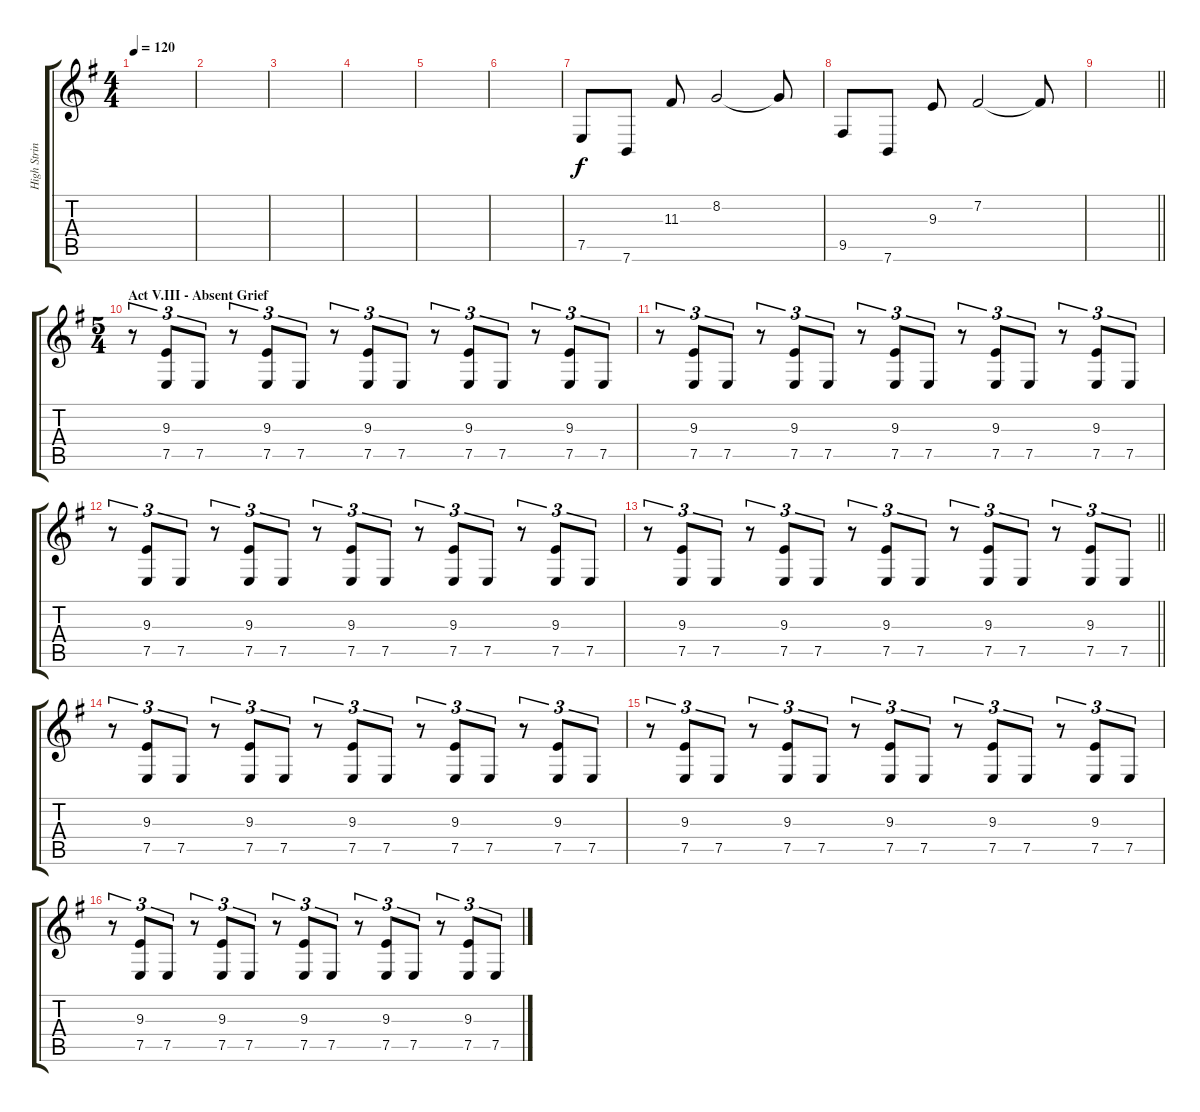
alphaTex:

\track ("High Strings Standard" "High Strin") {instrument stringensemble1}
\staff {score tabs}
\tuning (E4 B3 G3 D3 A2 E2) {hide}
\ts (4 4)
\tempo 120
\clef g2
\ks eminor
|
|
|
|
|
|
7.5.8 7.6.8 11.3.8 8.2.2 8.2{t}.8 |
9.5.8 7.6.8 9.3.8 7.2.2 7.2{t}.8 |
\barLineRight lightlight
|
\ts (5 4)
\section ("" "Act V.III - Absent Grief")
r.8{tu (3 2) volume 16} (9.3 7.5).8{tu (3 2)} 7.5.8{tu (3 2)} r.8{tu (3 2)} (9.3 7.5).8{tu (3 2)} 7.5.8{tu (3 2)} r.8{tu (3 2)} (9.3 7.5).8{tu (3 2)} 7.5.8{tu (3 2)} r.8{tu (3 2)} (9.3 7.5).8{tu (3 2)} 7.5.8{tu (3 2)} r.8{tu (3 2)} (9.3 7.5).8{tu (3 2)} 7.5.8{tu (3 2)} |
r.8{tu (3 2)} (9.3 7.5).8{tu (3 2)} 7.5.8{tu (3 2)} r.8{tu (3 2)} (9.3 7.5).8{tu (3 2)} 7.5.8{tu (3 2)} r.8{tu (3 2)} (9.3 7.5).8{tu (3 2)} 7.5.8{tu (3 2)} r.8{tu (3 2)} (9.3 7.5).8{tu (3 2)} 7.5.8{tu (3 2)} r.8{tu (3 2)} (9.3 7.5).8{tu (3 2)} 7.5.8{tu (3 2)} |
r.8{tu (3 2)} (9.3 7.5).8{tu (3 2)} 7.5.8{tu (3 2)} r.8{tu (3 2)} (9.3 7.5).8{tu (3 2)} 7.5.8{tu (3 2)} r.8{tu (3 2)} (9.3 7.5).8{tu (3 2)} 7.5.8{tu (3 2)} r.8{tu (3 2)} (9.3 7.5).8{tu (3 2)} 7.5.8{tu (3 2)} r.8{tu (3 2)} (9.3 7.5).8{tu (3 2)} 7.5.8{tu (3 2)} |
\barLineRight lightlight
r.8{tu (3 2)} (9.3 7.5).8{tu (3 2)} 7.5.8{tu (3 2)} r.8{tu (3 2)} (9.3 7.5).8{tu (3 2)} 7.5.8{tu (3 2)} r.8{tu (3 2)} (9.3 7.5).8{tu (3 2)} 7.5.8{tu (3 2)} r.8{tu (3 2)} (9.3 7.5).8{tu (3 2)} 7.5.8{tu (3 2)} r.8{tu (3 2)} (9.3 7.5).8{tu (3 2)} 7.5.8{tu (3 2)} |
r.8{tu (3 2)} (9.3 7.5).8{tu (3 2)} 7.5.8{tu (3 2)} r.8{tu (3 2)} (9.3 7.5).8{tu (3 2)} 7.5.8{tu (3 2)} r.8{tu (3 2)} (9.3 7.5).8{tu (3 2)} 7.5.8{tu (3 2)} r.8{tu (3 2)} (9.3 7.5).8{tu (3 2)} 7.5.8{tu (3 2)} r.8{tu (3 2)} (9.3 7.5).8{tu (3 2)} 7.5.8{tu (3 2)} |
r.8{tu (3 2)} (9.3 7.5).8{tu (3 2)} 7.5.8{tu (3 2)} r.8{tu (3 2)} (9.3 7.5).8{tu (3 2)} 7.5.8{tu (3 2)} r.8{tu (3 2)} (9.3 7.5).8{tu (3 2)} 7.5.8{tu (3 2)} r.8{tu (3 2)} (9.3 7.5).8{tu (3 2)} 7.5.8{tu (3 2)} r.8{tu (3 2)} (9.3 7.5).8{tu (3 2)} 7.5.8{tu (3 2)} |
r.8{tu (3 2)} (9.3 7.5).8{tu (3 2)} 7.5.8{tu (3 2)} r.8{tu (3 2)} (9.3 7.5).8{tu (3 2)} 7.5.8{tu (3 2)} r.8{tu (3 2)} (9.3 7.5).8{tu (3 2)} 7.5.8{tu (3 2)} r.8{tu (3 2)} (9.3 7.5).8{tu (3 2)} 7.5.8{tu (3 2)} r.8{tu (3 2)} (9.3 7.5).8{tu (3 2)} 7.5.8{tu (3 2)}
